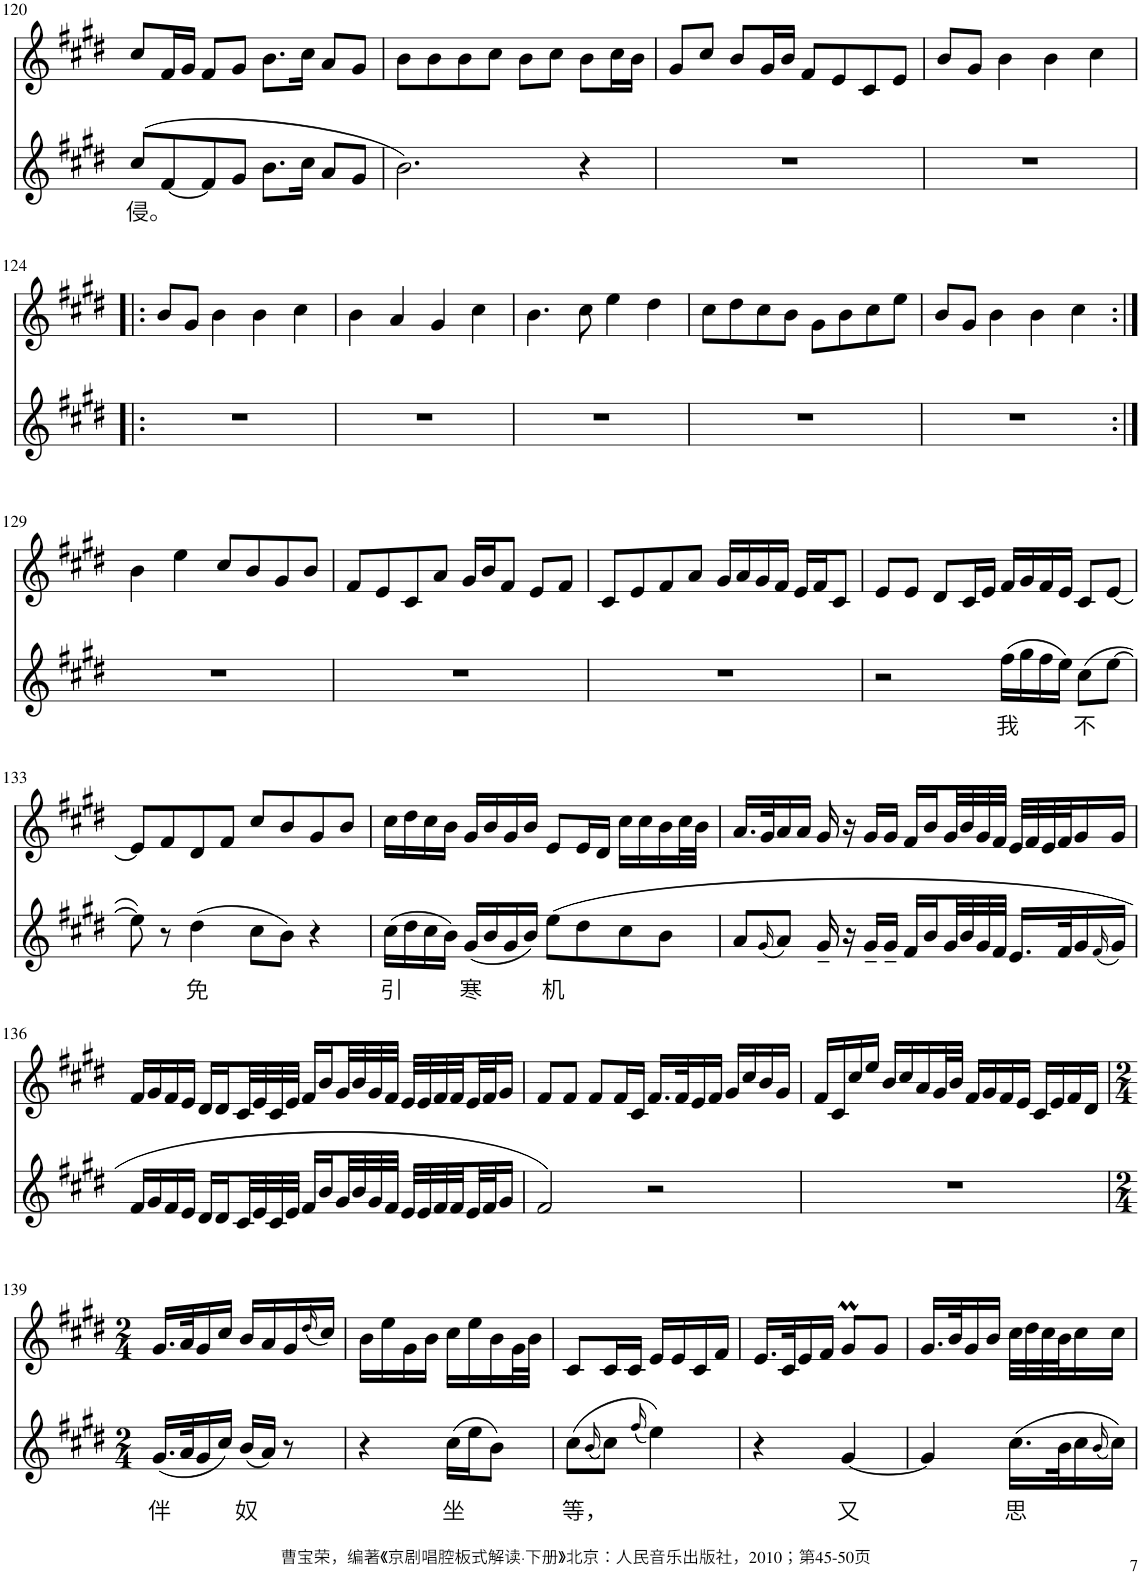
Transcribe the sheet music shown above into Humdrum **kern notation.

**kern	**text	**kern
*part2	*part2	*part1
*staff2	*staff2	*staff1
*I"Piano	*	*I"Piano
*I'Pno	*	*I'Pno
!!LO:PB:g=z
*clefG2	*	*clefG2
*k[f#c#g#d#]	*	*k[f#c#g#d#]
*M4/4	*	*M4/4
=120	=120	=120
!	!LO:LY:b	!
(8cc#/L	侵。	8cc#/L
[8f#/	.	16f#/L
.	.	16g#/JJ
8f#/]	.	8f#/L
8g#/J	.	8g#/J
8.b\L	.	8.b\L
16cc#\Jk	.	16cc#\Jk
8a/L	.	8a/L
8g#/J	.	8g#/J
=121	=121	=121
2.b\)	.	8b\L
.	.	8b\
.	.	8b\
.	.	8cc#\J
.	.	8b\L
.	.	8cc#\J
4r	.	8b\L
.	.	16cc#\L
.	.	16b\JJ
=122	=122	=122
1r	.	8g#/L
.	.	8cc#/J
.	.	8b/L
.	.	16g#/L
.	.	16b/JJ
.	.	8f#/L
.	.	8e/
.	.	8c#/
.	.	8e/J
=123	=123	=123
1r	.	8b/L
.	.	8g#/J
.	.	4b\
.	.	4b\
.	.	4cc#\
!!LO:LB:g=z
=124!|:	=124!|:	=124!|:
1r	.	8b/L
.	.	8g#/J
.	.	4b\
.	.	4b\
.	.	4cc#\
=125	=125	=125
1r	.	4b\
.	.	4a/
.	.	4g#/
.	.	4cc#\
=126	=126	=126
1r	.	4.b\
.	.	8cc#\
.	.	4ee\
.	.	4dd#\
=127	=127	=127
1r	.	8cc#\L
.	.	8dd#\
.	.	8cc#\
.	.	8b\J
.	.	8g#\L
.	.	8b\
.	.	8cc#\
.	.	8ee\J
=128	=128	=128
1r	.	8b/L
.	.	8g#/J
.	.	4b\
.	.	4b\
.	.	4cc#\
!!LO:LB:g=z
=129:|!	=129:|!	=129:|!
1r	.	4b\
.	.	4ee\
.	.	8cc#/L
.	.	8b/
.	.	8g#/
.	.	8b/J
=130	=130	=130
1r	.	8f#/L
.	.	8e/
.	.	8c#/
.	.	8a/J
.	.	16g#/LL
.	.	16b/J
.	.	8f#/J
.	.	8e/L
.	.	8f#/J
=131	=131	=131
1r	.	8c#/L
.	.	8e/
.	.	8f#/
.	.	8a/J
.	.	16g#/LL
.	.	16a/
.	.	16g#/
.	.	16f#/JJ
.	.	16e/LL
.	.	16f#/J
.	.	8c#/J
=132	=132	=132
2r	.	8e/L
.	.	8e/J
.	.	8d#/L
.	.	16c#/L
.	.	16e/JJ
!	!LO:LY:b	!
(16ff#\LL	我	16f#/LL
16gg#\	.	16g#/
16ff#\	.	16f#/
16ee\JJ)	.	16e/JJ
!	!LO:LY:b	!
(8cc#\L	不	8c#/L
[8ee\J	.	[8e/J
!!LO:LB:g=z
=133	=133	=133
8ee\])	.	8e/L]
8r	.	8f#/
!	!LO:LY:b	!
(4dd#\	免	8d#/
.	.	8f#/J
8cc#\L	.	8cc#/L
8b\J)	.	8b/
4r	.	8g#/
.	.	8b/J
=134	=134	=134
!	!LO:LY:b	!
(16cc#\LL	引	16cc#\LL
16dd#\	.	16dd#\
16cc#\	.	16cc#\
16b\JJ)	.	16b\JJ
!	!LO:LY:b	!
(16g#/LL	寒	16g#/LL
16b/	.	16b/
16g#/	.	16g#/
16b/JJ)	.	16b/JJ
!	!LO:LY:b	!
(8ee\L	机	8e/L
8dd#\	.	16e/L
.	.	16d#/JJ
8cc#\	.	16cc#\LL
.	.	16cc#\
8b\J	.	16b\
.	.	32cc#\L
.	.	32b\JJJ
=135	=135	=135
8a/L	.	16.a/LL
.	.	32g#/K
(16qg#/	.	.
8a/J)	.	16a/
.	.	16a/JJ
16g#~/	.	16g#/
16r	.	16r
16g#~/LL	.	16g#/LL
16g#~/JJ	.	16g#/JJ
16f#/LL	.	16f#/LL
16b/	.	16b/
32g#/L	.	32g#/L
32b/	.	32b/
32g#/	.	32g#/
32f#/JJJ	.	32f#/JJJ
16.e/LL	.	32e/LLL
.	.	32f#/
.	.	32e/
32f#/K	.	32f#/J
16g#/	.	16g#/
(16qf#/	.	.
16g#/JJ)	.	16g#/JJ
!!LO:LB:g=z
=136	=136	=136
16f#/LL	.	16f#/LL
16g#/	.	16g#/
16f#/	.	16f#/
16e/JJ	.	16e/JJ
16d#/LL	.	16d#/LL
16d#/	.	16d#/
32c#/L	.	32c#/L
32e/	.	32e/
32c#/	.	32c#/
32e/JJJ	.	32e/JJJ
16f#/LL	.	16f#/LL
16b/	.	16b/
32g#/L	.	32g#/L
32b/	.	32b/
32g#/	.	32g#/
32f#/JJJ	.	32f#/JJJ
32e/LLL	.	32e/LLL
32e/	.	32e/
32f#/	.	32f#/
32f#/	.	32f#/
32e/	.	32e/
32f#/J	.	32f#/J
16g#/JJ	.	16g#/JJ
=137	=137	=137
2f#/)	.	8f#/L
.	.	8f#/J
.	.	8f#/L
.	.	16f#/L
.	.	16c#/JJ
2r	.	16.f#/LL
.	.	32f#/K
.	.	16e/
.	.	16f#/JJ
.	.	16g#/LL
.	.	16cc#/
.	.	16b/
.	.	16g#/JJ
=138	=138	=138
1r	.	16f#/LL
.	.	16c#/
.	.	16cc#/
.	.	16ee/JJ
.	.	16b/LL
.	.	16cc#/
.	.	16a/
.	.	32g#/L
.	.	32b/JJJ
.	.	16f#/LL
.	.	16g#/
.	.	16f#/
.	.	16e/JJ
.	.	16c#/LL
.	.	16e/
.	.	16f#/
.	.	16d#/JJ
!!LO:LB:g=z
=139	=139	=139
*M2/4	*	*M2/4
!	!LO:LY:b	!
(16.g#/LL	伴	16.g#/LL
32a/K	.	32a/K
16g#/	.	16g#/
16cc#/JJ)	.	16cc#/JJ
!	!LO:LY:b	!
(16b/LL	奴	16b/LL
16a/JJ)	.	16a/
8r	.	16g#/
.	.	(16qdd#/
.	.	16cc#/JJ)
=140	=140	=140
4r	.	16b\LL
.	.	16ee\
.	.	16g#\
.	.	16b\JJ
!	!LO:LY:b	!
(16cc#\LL	坐	16cc#\LL
16ee\J	.	16ee\
8b\J)	.	16b\
.	.	32g#\L
.	.	32b\JJJ
=141	=141	=141
!	!LO:LY:b	!
(8cc#\L	等，	8c#/L
(16qb/	.	.
8cc#\J)	.	16c#/L
.	.	16c#/JJ
(16qff#/	.	.
4ee\))	.	16e/LL
.	.	16e/
.	.	16c#/
.	.	16f#/JJ
=142	=142	=142
4r	.	16.e/LL
.	.	32c#/K
.	.	16e/
.	.	16f#/JJ
!	!LO:LY:b	!
[4g#/	又	8g#m/L
.	.	8g#/J
=143	=143	=143
4g#/]	.	16.g#/LL
.	.	32b/K
.	.	16g#/
.	.	16b/JJ
!	!LO:LY:b	!
(16.cc#\LL	思	32cc#\LLL
.	.	32dd#\
.	.	32cc#\
32b\K	.	32b\J
16cc#\	.	16cc#\
(16qb/	.	.
16cc#\JJ))	.	16cc#\JJ
=	=	=
*-	*-	*-
